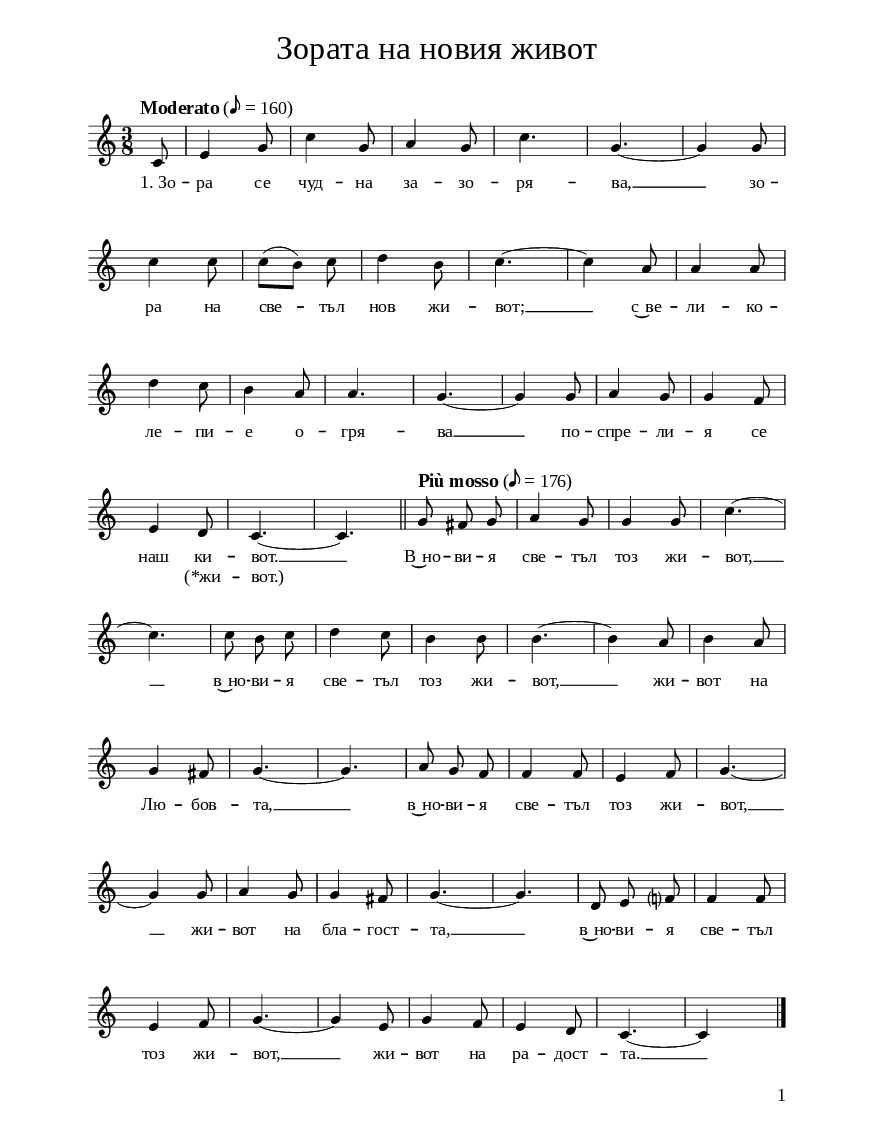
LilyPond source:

\version "2.24.4"

% include paper part and global functions
\include "include/globals.ily"

\bookpart {
  \label #'ref016
  \tocItem \markup "Зората на новия живот"
  \include "include/bookpart-paper.ily"
  \score {
    \include "include/score-layout.ily"

    \new Voice \absolute  {
      \clef treble
      \key c \major
      \time 3/8
      \tempoFunc "Moderato" 8 "160"
      \partial 8
      \autoBeamOff
      c'8 |e'4 g'8|c''4 g'8 |a'4 g'8 |c''4.| g'4. ~ |  g'4 g'8 |\break
      c''4 c''8| \once \autoBeamOn c''8 ([  b'8  ])  \noBeam  c''8 |d''4 b'8  |c''4. ~ | c''4  a'8| a'4 a'8| \break
      d''4  c''8| b'4 a'8| a'4. | g'4. ~ | g'4  g'8 | a'4 g'8 | g'4 f'8 | \break
      e'4 d'8| c'4. ~ | c'4.  | \bar "||"
      \tempoFunc "Più mosso" 8 "176"
      g'8  fis'8 g'8 | a'4 g'8 | g'4 g'8 | c''4. ~ | \break
      c''4.  | c''8 b'8 c''8| d''4 c''8 | b'4  b'8 | b'4. ~ | b'4   a'8| b'4 a'8 | \break
      g'4 fis'8 | g'4. ~ | g'4.  | a'8 g'8 f'8 | f'4 f'8 | e'4 f'8 | g'4. ~ | \break
      g'4  g'8 | a'4 g'8 | g'4 fis'8 | g'4. ~ | g'4. | d'8 e'8 f'?8| f'4 f'8 | \break
      e'4 f'8 | g'4. ~ |g'4  e'8 | g'4 f'8 | e'4 d'8 | c'4. ~ | c' 4 s8 | \bar "|."
    }

    \addlyrics {
      "1. Зо" -- ра се чуд -- на за -- зо -- ря -- ва, __ зо --
      ра на све -- тъл нов жи -- вот; __ с~ве -- ли -- ко --
      ле -- пи -- е о -- гря -- ва __  по -- спре -- ли -- я се
      наш ки -- вот. __  В~но -- ви -- я све -- тъл тоз жи -- вот, __
      в~но -- ви -- я све -- тъл тоз жи -- вот, __  жи -- вот на
      Лю -- бов -- та, __   в~но -- ви -- я све -- тъл тоз жи -- вот, __
      жи -- вот на бла -- гост -- та, __  в~но -- ви -- я све -- тъл
      тоз жи -- вот, __  жи -- вот на ра -- дост -- та. __
    }
    \addlyrics {
      \repeat unfold 32 { \skip 2 } (*жи -- вот.)
    }

    \header {
      title = \titleFunc #'ref_desc_1 "Зората на новия живот" "Zorata na Novija život"
    }

    \midi{}
  } % score

  \pageBreak

  \markup \fontsize #bgCoupletFontSize {
    \hspace #15
    \override #`(baseline-skip . ,bgCoupletBaselineSkip) % affects space between column lines
    \column {
      \line { 2. И птички въздуха изпълнят }
      \line {   "   " с възторг и сладки песни в хор, }
      \line {   "   " хармонията да допълнят }
      \line {   "   " в големия небесен двор.}

      \line { " " }
      \line { "   " \italic {Припев: } }
      \line {  "   " В новия светъл тоз живот, (2) }
      \line { "   " живот на Любовта, }
      \line {  "   " в новия светъл тоз живот,}
      \line { "   " живот на благостта, }
      \line { "   "  в новия светъл тоз живот,}
      \line {  "   " живот на радостта.}
      \line { " " }

      \line { 3. Трепти зората лекокрила  }
      \line {   "   " и буди нашите души; }
      \line {   "   " като любяща майка мила}
      \line {   "   " подканва всекиго: „Стани!“.}

      \line { " " }
      \line { "   " \italic {Припев ...} }
      \line { " " }

      \line { 4. Лъчи от  любовта ни вливат }
      \line {   "   " в гърдите жива топлина, }
      \line {   "   " със сладка вяра ни повдигат }
      \line {   "   " във крепост и виделина. }

      \line { " " }
      \line { "   " \italic {Припев ...} }
      \line { " " }

      \line { 5.  О, тез лъчи от Бога идат, }
      \line {   "   " те пълнят нашите сърца }
      \line {   "   " и шепнат сладко как Той вика: }
      \line {   "   " „Елате, Mоите деца!“. }
      \line { " " }
      \line { "   " \italic {Припев ...} }
      \line { " " }
    }
  } % markup

} % bookpart
